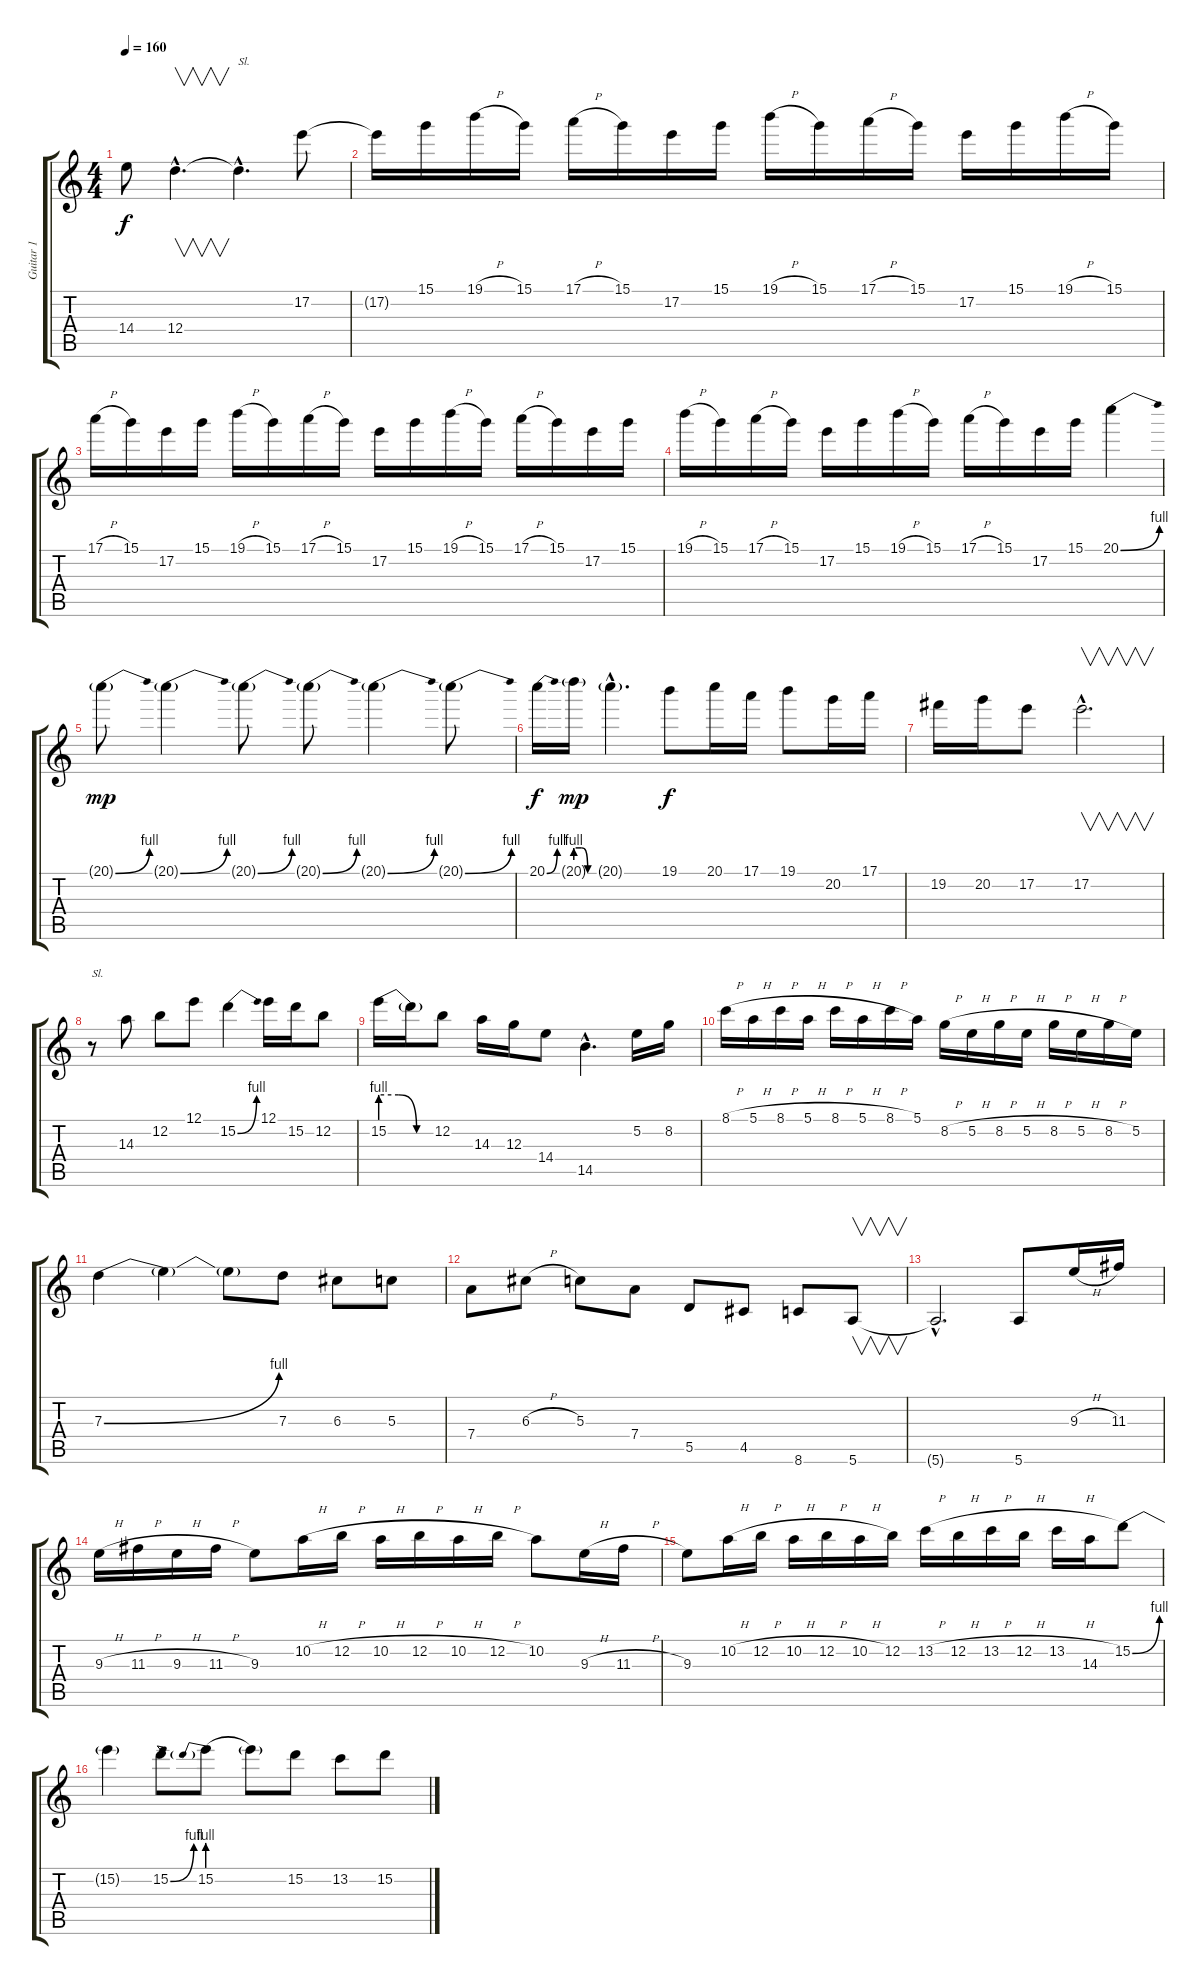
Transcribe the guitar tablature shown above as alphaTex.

\track ("Guitar 1" "Guitar 1") {instrument distortionguitar}
\staff {score tabs}
\tuning (E4 B3 G3 D3 A2 E2) {hide}
\ts (4 4)
\tempo 160
\clef g2
\ks c
14.4.8{dy f} 12.4{hac}.4{v d} 12.4{hac t}.4{d txt "Sl."} 17.2.8 |
17.2{t}.16 15.1.16 19.1{h}.16 15.1.16 17.1{h}.16 15.1.16 17.2.16 15.1.16 19.1{h}.16 15.1.16 17.1{h}.16 15.1.16 17.2.16 15.1.16 19.1{h}.16 15.1.16 |
17.1{h}.16 15.1.16 17.2.16 15.1.16 19.1{h}.16 15.1.16 17.1{h}.16 15.1.16 17.2.16 15.1.16 19.1{h}.16 15.1.16 17.1{h}.16 15.1.16 17.2.16 15.1.16 |
19.1{h}.16 15.1.16 17.1{h}.16 15.1.16 17.2.16 15.1.16 19.1{h}.16 15.1.16 17.1{h}.16 15.1.16 17.2.16 15.1.16 20.1{be (bend 0 0 60 4)}.4 |
20.1{be (bend 0 0 60 4) g}.8{dy mp} 20.1{be (bend 0 0 60 4) g}.4 20.1{be (bend 0 0 60 4) g}.8 20.1{be (bend 0 0 60 4) g}.8 20.1{be (bend 0 0 60 4) g}.4 20.1{be (bend 0 0 60 4) g}.8 |
20.1{be (bend 0 0 60 4)}.16{dy f} 20.1{be (custom 0 4 20 4 40 0 60 0) g}.16{dy mp} 20.1{g hac}.4{d} 19.1.8{dy f} 20.1.16 17.1.16 19.1.8 20.2.16 17.1.16 |
19.2.16 20.2.16 17.2.8 17.2{hac}.2{v d} |
r.8{txt "Sl."} 14.3.8 12.2.8 12.1.8 15.2{be (bend 0 0 60 4)}.4 12.1.16 15.2.16 12.2.8 |
15.2{be (custom 0 4 20 4 40 0 60 0)}.16 15.2{t}.16 12.2.8 14.3.16 12.3.16 14.4.8 14.5{hac}.4{d} 5.2.16 8.2.16 |
8.1{h}.16 5.1{h}.16 8.1{h}.16 5.1{h}.16 8.1{h}.16 5.1{h}.16 8.1{h}.16 5.1.16 8.2{h}.16 5.2{h}.16 8.2{h}.16 5.2{h}.16 8.2{h}.16 5.2{h}.16 8.2{h}.16 5.2.16 |
7.3{be (bend 0 0 60 4)}.4 7.3{t}.4 7.3{t}.8 7.3.8 6.3.8 5.3.8 |
7.4.8 6.3{h}.8 5.3.8 7.4.8 5.5.8 4.5.8 8.6.8 5.6.8{v} |
5.6{hac t}.2{d} 5.6.8 9.3{h}.16 11.3.16 |
9.3{h}.16 11.3{h}.16 9.3{h}.16 11.3{h}.16 9.3.8 10.2{h}.16 12.2{h}.16 10.2{h}.16 12.2{h}.16 10.2{h}.16 12.2{h}.16 10.2.8 9.3{h}.16 11.3{h}.16 |
9.3.8 10.2{h}.16 12.2{h}.16 10.2{h}.16 12.2{h}.16 10.2{h}.16 12.2.16 13.2{h}.16 12.2{h}.16 13.2{h}.16 12.2{h}.16 13.2{h}.16 14.3.16 15.2{be (bend 0 0 60 4)}.8 |
15.2{t}.4 15.2{be (bend 0 0 60 4)}.8 15.2{be (prebend 0 4 60 4)}.8 15.2{t}.8 15.2.8 13.2.8 15.2.8
